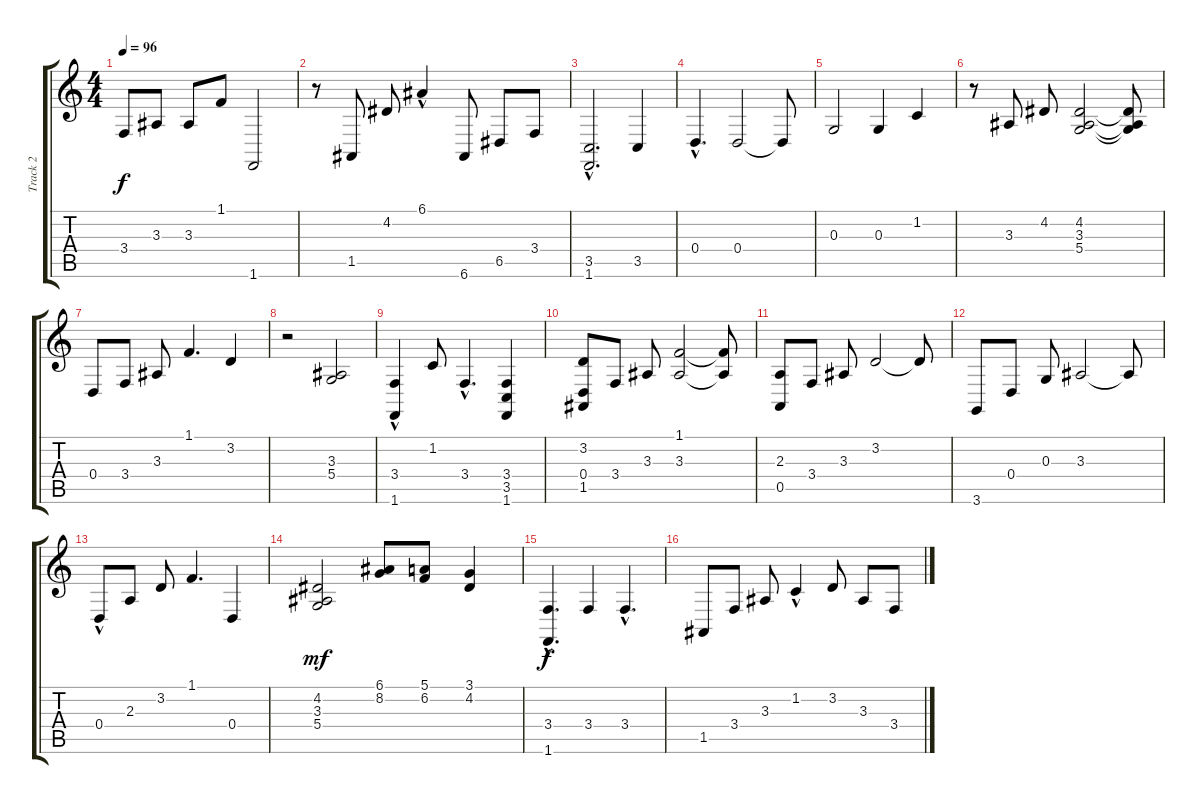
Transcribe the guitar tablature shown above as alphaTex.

\track ("Track 2" "Track 2") {instrument acousticgrandpiano}
\staff {score tabs}
\tuning (E4 B3 G3 D3 A2 E2) {hide}
\ts (4 4)
\tempo 96
\clef g2
\ks c
3.4.8{dy f} 3.3.8 3.3.8 1.1.8 1.6.2 |
r.8 1.5.8 4.2.8 6.1{hac}.4 6.6.8 6.5.8 3.4.8 |
(3.5{hac} 1.6{hac}).2{d} 3.5.4 |
0.4{hac}.4{d} 0.4.2 0.4{t}.8 |
0.3.2 0.3.4 1.2.4 |
r.8 3.3.8 4.2.8 (4.2 3.3 5.4).2 (4.2{t} 3.3{t} 5.4{t}).8 |
0.4.8 3.4.8 3.3.8 1.1.4{d} 3.2.4 |
r.2 (3.3 5.4).2 |
(3.4{hac} 1.6{hac}).4 1.2.8 3.4{hac}.4{d} (3.4 3.5 1.6).4 |
(3.2 0.4 1.5).8 3.4.8 3.3.8 (1.1 3.3).2 (1.1{t} 3.3{t}).8 |
(2.3 0.5).8 3.4.8 3.3.8 3.2.2 3.2{t}.8 |
3.6.8 0.4.8 0.3.8 3.3.2 3.3{t}.8 |
0.4{hac}.8 2.3.8 3.2.8 1.1.4{d} 0.4.4 |
(4.2 3.3 5.4).2{dy mf} (6.1 8.2).8 (5.1 6.2).8 (3.1 4.2).4 |
(3.4{hac} 1.6{hac}).4{d dy f} 3.4.4 3.4{hac}.4{d} |
1.5.8 3.4.8 3.3.8 1.2{hac}.4 3.2.8 3.3.8 3.4.8
